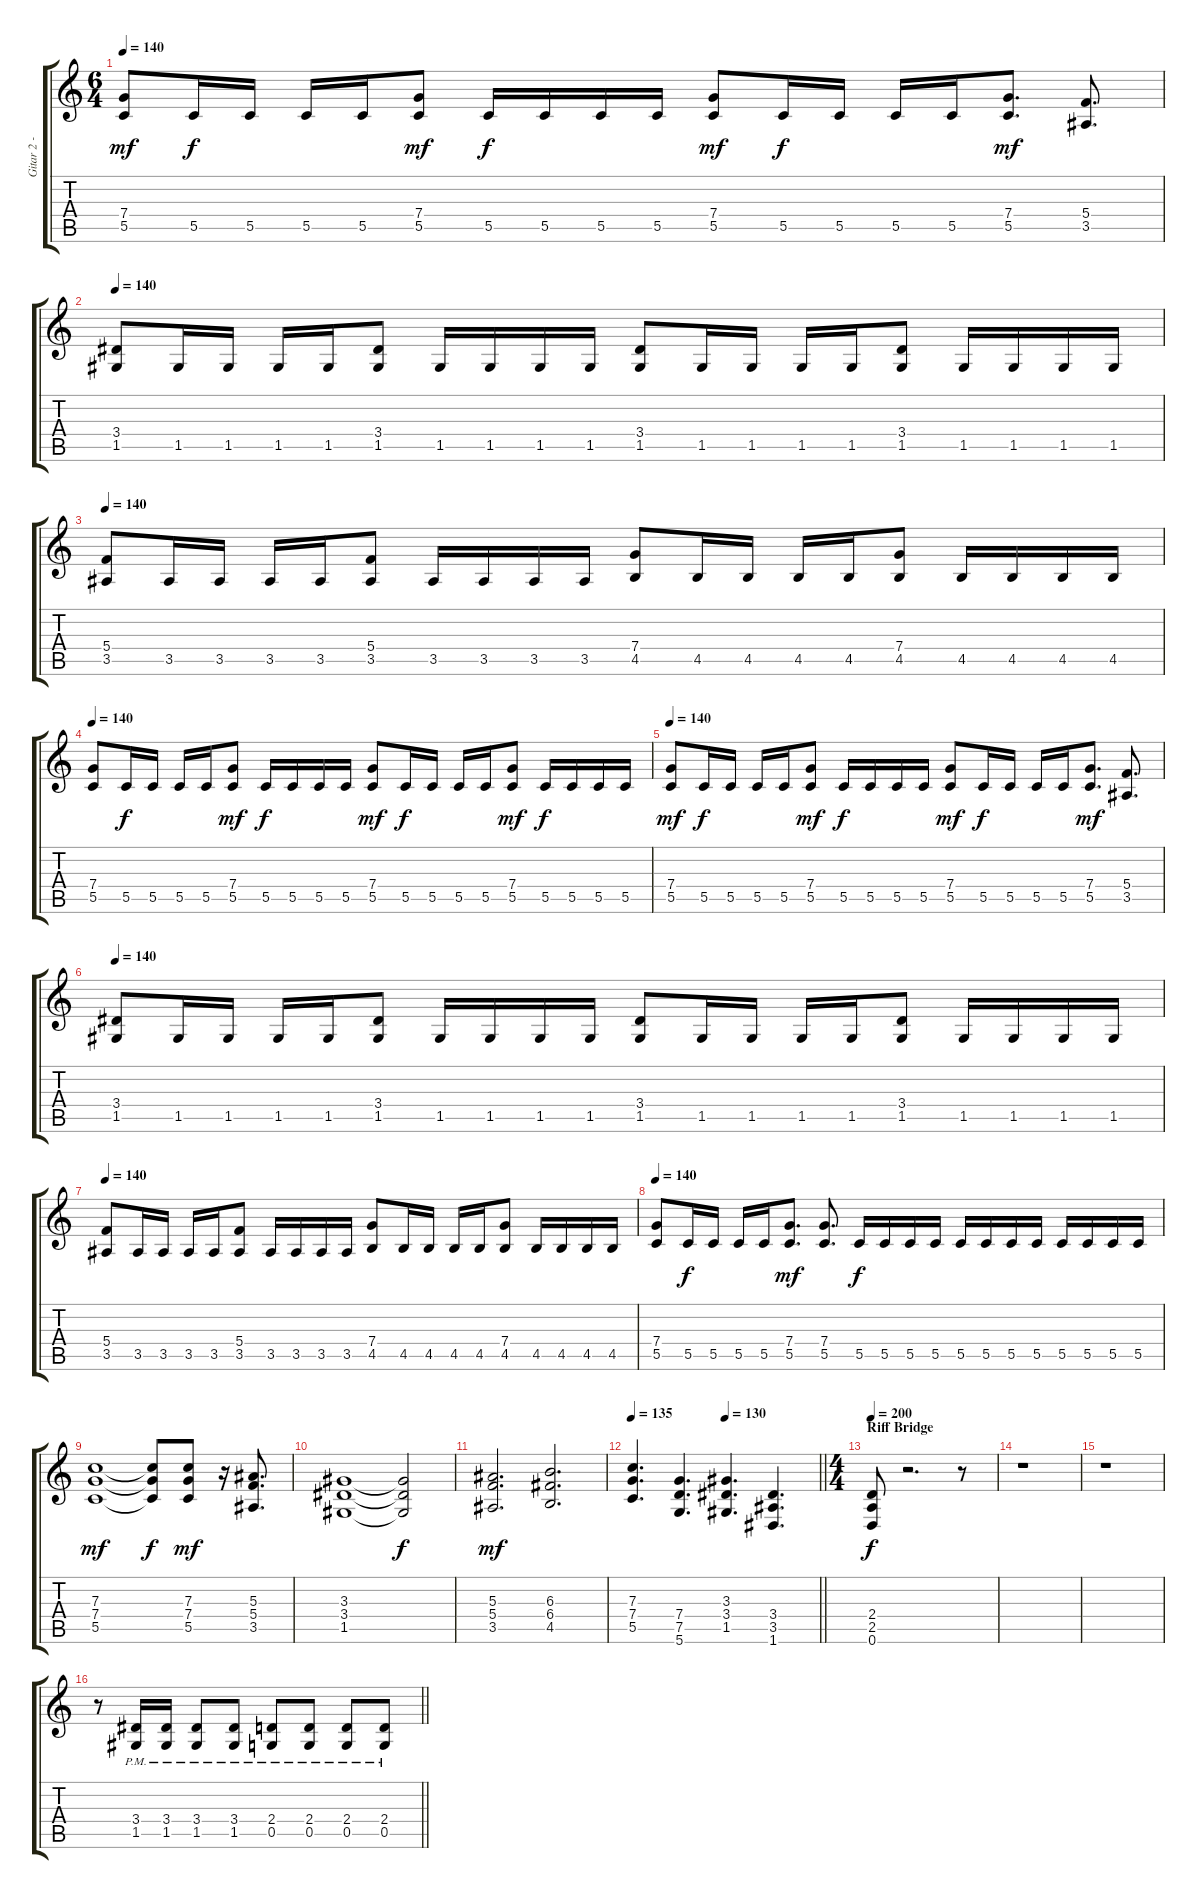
\track ("Gitar 2 - Taner" "Gitar 2 - ") {instrument distortionguitar}
\staff {score tabs}
\tuning (D4 A3 F3 C3 G2 D2) {hide}
\ts (6 4)
\tempo 140
\clef g2
\ks c
(7.4 5.5).8{dy mf} 5.5.16{dy f} 5.5.16 5.5.16 5.5.16 (7.4 5.5).8{dy mf} 5.5.16{dy f} 5.5.16 5.5.16 5.5.16 (7.4 5.5).8{dy mf} 5.5.16{dy f} 5.5.16 5.5.16 5.5.16 (7.4 5.5).8{d dy mf} (5.4 3.5).8{d} |
\tempo 140
(3.4 1.5).8 1.5.16 1.5.16 1.5.16 1.5.16 (3.4 1.5).8 1.5.16 1.5.16 1.5.16 1.5.16 (3.4 1.5).8 1.5.16 1.5.16 1.5.16 1.5.16 (3.4 1.5).8 1.5.16 1.5.16 1.5.16 1.5.16 |
\tempo 140
(5.4 3.5).8 3.5.16 3.5.16 3.5.16 3.5.16 (5.4 3.5).8 3.5.16 3.5.16 3.5.16 3.5.16 (7.4 4.5).8 4.5.16 4.5.16 4.5.16 4.5.16 (7.4 4.5).8 4.5.16 4.5.16 4.5.16 4.5.16 |
\tempo 140
(7.4 5.5).8 5.5.16{dy f} 5.5.16 5.5.16 5.5.16 (7.4 5.5).8{dy mf} 5.5.16{dy f} 5.5.16 5.5.16 5.5.16 (7.4 5.5).8{dy mf} 5.5.16{dy f} 5.5.16 5.5.16 5.5.16 (7.4 5.5).8{dy mf} 5.5.16{dy f} 5.5.16 5.5.16 5.5.16 |
\tempo 140
(7.4 5.5).8{dy mf} 5.5.16{dy f} 5.5.16 5.5.16 5.5.16 (7.4 5.5).8{dy mf} 5.5.16{dy f} 5.5.16 5.5.16 5.5.16 (7.4 5.5).8{dy mf} 5.5.16{dy f} 5.5.16 5.5.16 5.5.16 (7.4 5.5).8{d dy mf} (5.4 3.5).8{d} |
\tempo 140
(3.4 1.5).8 1.5.16 1.5.16 1.5.16 1.5.16 (3.4 1.5).8 1.5.16 1.5.16 1.5.16 1.5.16 (3.4 1.5).8 1.5.16 1.5.16 1.5.16 1.5.16 (3.4 1.5).8 1.5.16 1.5.16 1.5.16 1.5.16 |
\tempo 140
(5.4 3.5).8 3.5.16 3.5.16 3.5.16 3.5.16 (5.4 3.5).8 3.5.16 3.5.16 3.5.16 3.5.16 (7.4 4.5).8 4.5.16 4.5.16 4.5.16 4.5.16 (7.4 4.5).8 4.5.16 4.5.16 4.5.16 4.5.16 |
\tempo 140
(7.4 5.5).8 5.5.16{dy f} 5.5.16 5.5.16 5.5.16 (7.4 5.5).8{d dy mf} (7.4 5.5).8{d} 5.5.16{dy f} 5.5.16 5.5.16 5.5.16 5.5.16 5.5.16 5.5.16 5.5.16 5.5.16 5.5.16 5.5.16 5.5.16 |
(7.3 7.4 5.5).1{dy mf} (7.3{t} 7.4{t} 5.5{t}).8{dy f} (7.3 7.4 5.5).8{dy mf} r.16 (5.3 5.4 3.5).8{d} |
(3.3 3.4 1.5).1 (3.3{t} 3.4{t} 1.5{t}).2{dy f} |
(5.3 5.4 3.5).2{d dy mf} (6.3 6.4 4.5).2{d} |
\tempo 135
\tempo (130 0.5)
\barLineRight lightlight
(7.3 7.4 5.5).4{d} (7.4 7.5 5.6).4{d} (3.3 3.4 1.5).4{d} (3.4 3.5 1.6).4{d} |
\ts (4 4)
\section ("" "Riff Bridge")
\tempo 200
(2.4 2.5 0.6).8{dy f} r.2{d} r.8 |
r.1 |
r.1 |
\barLineRight lightlight
r.8 (3.4{pm} 1.5{pm}).16 (3.4{pm} 1.5{pm}).16 (3.4{pm} 1.5{pm}).8 (3.4{pm} 1.5{pm}).8 (2.4{pm} 0.5{pm}).8 (2.4{pm} 0.5{pm}).8 (2.4{pm} 0.5{pm}).8 (2.4{pm} 0.5{pm}).8
